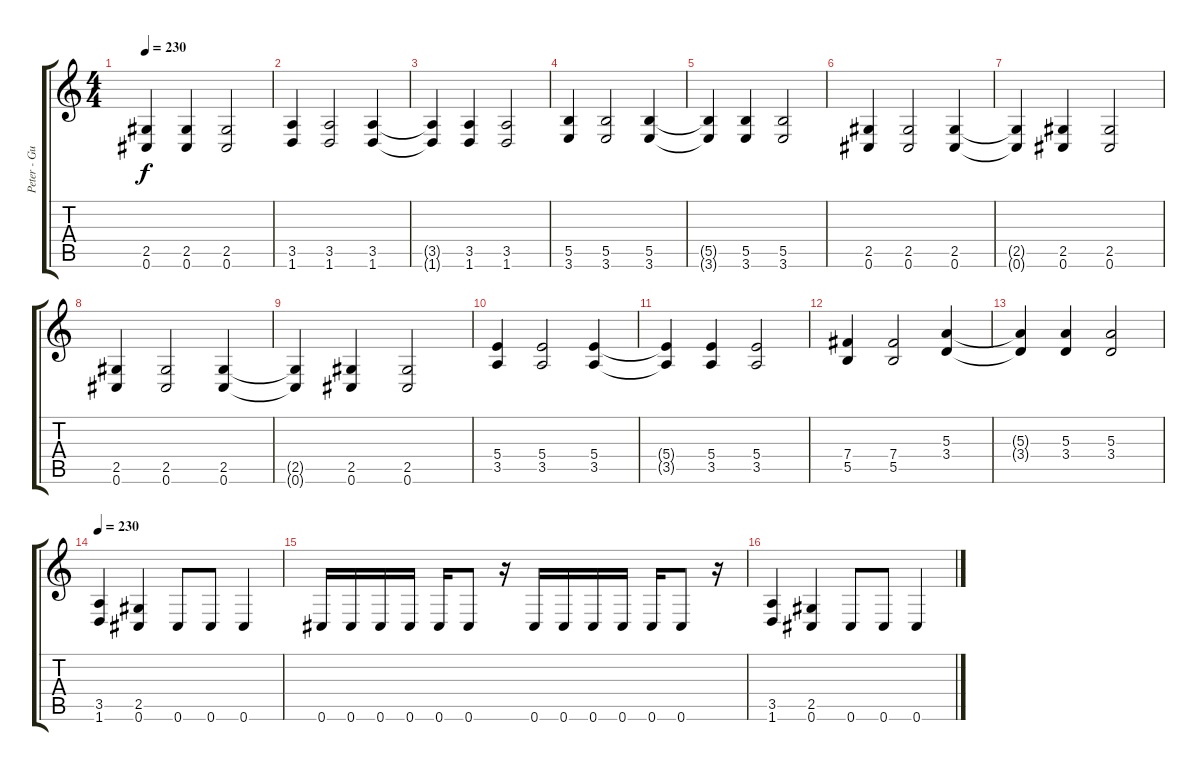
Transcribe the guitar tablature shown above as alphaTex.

\track ("Peter - Guitar, Vocals" "Peter - Gu") {instrument distortionguitar}
\staff {score tabs}
\tuning (Db4 Ab3 E3 B2 Gb2 Db2) {hide}
\ts (4 4)
\tempo 230
\clef g2
\ks c
(2.5{t} 0.6{t}).4{dy f} (2.5 0.6).4 (2.5 0.6).2 |
(3.5 1.6).4 (3.5 1.6).2 (3.5 1.6).4 |
(3.5{t} 1.6{t}).4 (3.5 1.6).4 (3.5 1.6).2 |
(5.5 3.6).4 (5.5 3.6).2 (5.5 3.6).4 |
(5.5{t} 3.6{t}).4 (5.5 3.6).4 (5.5 3.6).2 |
(2.5 0.6).4 (2.5 0.6).2 (2.5 0.6).4 |
(2.5{t} 0.6{t}).4 (2.5 0.6).4 (2.5 0.6).2 |
(2.5 0.6).4 (2.5 0.6).2 (2.5 0.6).4 |
(2.5{t} 0.6{t}).4 (2.5 0.6).4 (2.5 0.6).2 |
(5.4 3.5).4 (5.4 3.5).2 (5.4 3.5).4 |
(5.4{t} 3.5{t}).4 (5.4 3.5).4 (5.4 3.5).2 |
(7.4 5.5).4 (7.4 5.5).2 (5.3 3.4).4 |
(5.3{t} 3.4{t}).4 (5.3 3.4).4 (5.3 3.4).2 |
\tempo 230
(3.5 1.6).4 (2.5 0.6).4 0.6.8 0.6.8 0.6.4 |
0.6.16 0.6.16 0.6.16 0.6.16 0.6.16 0.6.8 r.16 0.6.16 0.6.16 0.6.16 0.6.16 0.6.16 0.6.8 r.16 |
(3.5 1.6).4 (2.5 0.6).4 0.6.8 0.6.8 0.6.4
